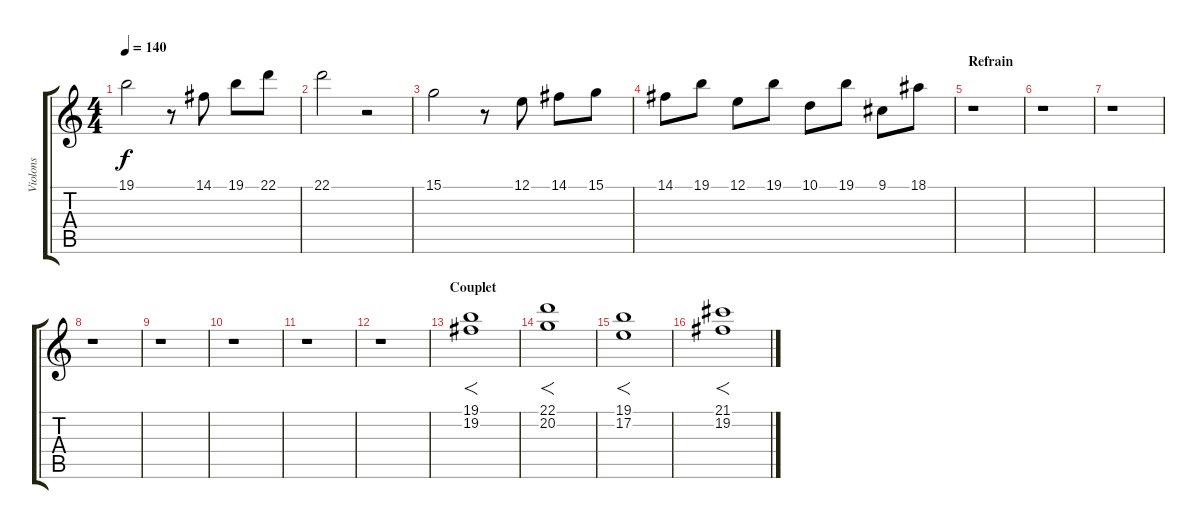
\track ("Violons" "Violons") {instrument stringensemble1}
\staff {score tabs}
\tuning (E4 B3 G3 D3 A2 E2) {hide}
\ts (4 4)
\tempo 140
\clef g2
\ks c
19.1.2{dy f} r.8 14.1.8 19.1.8 22.1.8 |
22.1.2 r.2 |
15.1.2 r.8 12.1.8 14.1.8 15.1.8 |
14.1.8 19.1.8 12.1.8 19.1.8 10.1.8 19.1.8 9.1.8 18.1.8 |
\section ("" "Refrain")
r.1 |
r.1 |
r.1 |
r.1 |
r.1 |
r.1 |
r.1 |
r.1 |
\section ("" "Couplet")
(19.1 19.2).1{f} |
(22.1 20.2).1{f} |
(19.1 17.2).1{f} |
(21.1 19.2).1{f}
